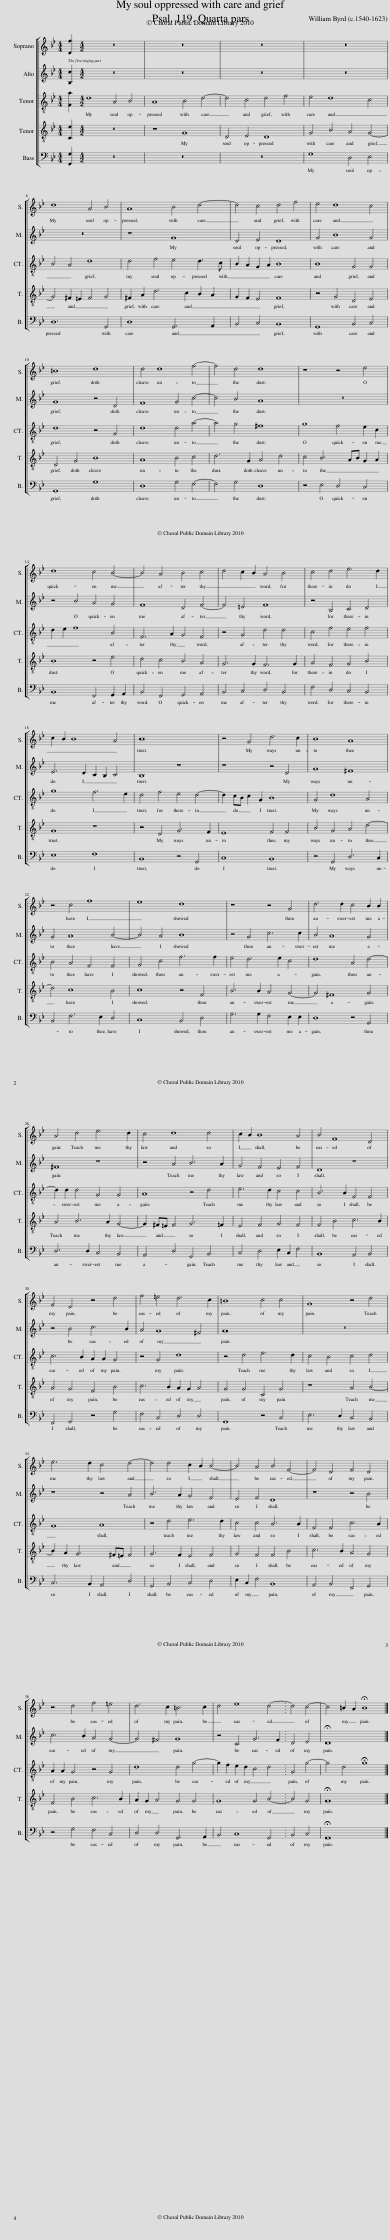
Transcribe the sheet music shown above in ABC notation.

X:1
%%score [ 1 2 3 4 5 ]
L:1/8
M:4/4
I:linebreak $
K:Bb
V:1 treble
V:2 treble
V:3 treble-8 transpose=-12
V:4 treble-8 transpose=-12
V:5 bass
V:1
 [Df]2 |[M:4/2] z16 | z16 | z16 | z16 |$ %5
 d8 A4 B4 | A8 B4 d4- | d4 c4 d4 f4 | e4 d8 c4 |$ =B8 d8 | %10
 d4 d8 f4- | f4 d4 d8 | z8 z4 e4 |$ d8 c4 B4- | B4 A4 B4 c4 | %15
 d4 c2 B2 A4 B4 | c4 d4 e6 d2 |$ c2 B2 B8 A4 | B16 | z4 G4 d6 c2 | %20
 B8 A8 |$ z4 c4 f8 | e8 d8 | z8 z4 G4 | d6 d2 c4 B2 B2 |$ %25
 A4 d4 e6 d2 | c4 d8 d4 | c2 B2 B8 A4 | B4 F8 D4 |$ F4 D4 z4 d4 | %30
 f4 =e4 d6 c2 | =B8 c4 c4 | G8 z4 d4 |$ e6 d2 c4 d4- | d4 d4 c2 B2 B4- | %35
 B4 A4 B4 F4- | F4 D4 F4 D4 |$ z4 d4 f4 =e4 | d6 c2 =B6 c2 | d4 e8 d4- | %40
 d4 c4- | c4 =B2 A2 !fermata!B8 |] %42
V:2
 [B,c]2 |[M:4/2] z16 | z16 | z16 | z16 |$ %5
 z16 | z8 G8 | D4 E4 D8 | G4 B8 G4 |$ G8 z4 D4 | %10
 F8 G4 c4- | c4 B4 A8 | z16 |$ z4 B4 A4 G4 | F8 D4 F4- | %15
 F4 =E4 F8 | z4 B,4 C4 D4 |$ E6 D2 C2 B,2 C4 | B,8 z8 | z8 z4 D4 | %20
 G8 ^F8 |$ G4 A8 B4- | B4 A4 B8 | z4 G4 c6 c2 | B4 A8 G4 |$ %25
 ^F8 z8 | z4 A4 B6 A2 | G4 F4 E4 F4 | D8 z8 |$ z4 B4 c6 B2 | %30
 A4 G8 ^F4 | G16 | z16 |$ z8 z4 A4 | B6 A2 G4 F4 | %35
 E4 F4 D8 | z8 z4 B4 |$ c6 B2 A4 G4- | G4 ^F4 G8 | z4 C4 G6 F2 | %40
 D4 E4 | !fermata!D16 |] %42
V:3
 [Fa]2 |[M:4/2] d8 A4 B4 | A8 B4 d4- | d4 c4 d4 f4 | e4 d8 c4 |$ %5
 B4 A4 d8 | d4 f4 e4 d3 c | B2 A2 G2 A2 B8 | B8 G4 G4 |$ d8 z4 G4 | %10
 d8 d4 a4- | a4 g4 ^f8 | g8 f4 e2 c2 |$ d2 e2 f8 B4 | F6 A2 G4 F4 | %15
 z4 G4 d4 d4 | c4 f4 e4 f4 |$ g8 f6 e2 | d4 f4 e4 d4- | d2 cB c2 G2 B8 | %20
 G4 d8 A4 |$ B4 A4 F4 F4 | G4 c4 f6 f2 | e4 d6 e2 c4 | d8 A4 d4- |$ %25
 d2 d2 d4 G4 G4 | A8 z4 d4 | e6 d2 c4 c4 | B6 B2 F4 F4 |$ c6 B2 A2 A2 G4 | %30
 z4 G4 d8 | z4 d4 e6 d2 | c4 B4 c4 d4 |$ G8 A8 | z4 d4 e6 d2 | %35
 c4 c4 B6 B2 | F4 F4 c6 B2 |$ A2 A2 G4 z4 G4 | d8 d4 g4- | g2 f2 e2 d2 c4 d4 | %40
 G4 g4- | g4 d4 !fermata!g8 |] %42
V:4
 [Ce]2 |[M:4/2] z16 | z8 G8 | D4 E4 D8 | G4 B4 A4 G4- |$ %5
 G4 ^F2 =E2 F4 G4 | ^F2 A2 d6 c2 B2 A2 | G2 F2 E4 F8 | z4 G4 D4 E4 |$ D4 G4 B8 | %10
 A8 B4 c4 | d6 G2 A4 d4 | c4 B6 AB G2 A2 |$ B8 z4 e4 | d4 c4 B4 A4 | %15
 G6 G2 F6 G2 | A4 F4 G4 B4 |$ G8 z8 | z4 D4 G6 F2 | E8 F4 F4 | %20
 B4 G4 A4 d4- |$ d4 c8 B4 | c8 z4 F4 | B6 B2 A4 G4- | G4 ^F8 G4 |$ %25
 A4 B6 A2 G4- | G2 ^F=E F4 G6 =F2 | E4 F4 G4 F4 | F4 B4 c6 B2 |$ A4 G4 F4 B4 | %30
 c6 B2 A2 G2 A4 | G4 G4 C4 G4 | z8 A4 B4- |$ B2 A2 G6 ^F=E F4 | G6 F2 E4 F4 | %35
 G4 F4 F4 B4 | c6 B2 A4 G4 |$ F4 B4 c6 B2 | A2 G2 A4 G4 G4 | G8 G4 B4- | %40
 B4 G4 | !fermata!G16 |] %42
V:5
 [F,,G,]2 |[M:4/2] z16 | z16 | z16 | G,8 D,4 E,4 |$ %5
 D,12 G,,4 | D,8 G,,6 A,,2 | B,,4 C,4 B,,8 | G,,8 B,,4 C,4 |$ G,,8 G,8 | %10
 D,8 G,4 F,4- | F,4 G,4 D,8 | z4 E,4 D,4 C,4 |$ B,,8 F,,4 G,,2 A,,2 | B,,4 F,,4 G,,4 A,,4 | %15
 B,,4 C,4 D,4 B,,4 | F,4 D,4 C,4 B,,4 |$ E,8 F,8 | B,,8 z4 G,,4 | C,8 B,,8 | %20
 z4 G,,4 D,6 C,2 |$ B,,4 F,6 E,2 D,4 | C,8 B,,4 D,4 | G,6 G,2 F,4 E,2 E,2 | D,8 z4 G,,4 |$ %25
 D,6 D,2 C,4 B,,4 | A,,4 D,4 G,,4 B,,4 | C,4 D,4 E,2 C,2 F,4 | B,,8 A,,4 B,,4 |$ F,,4 G,,4 z4 G,4 | %30
 F,4 C,4 D,4 D,4 | G,,8 z4 C,4 | E,6 D,2 C,4 B,,4 |$ C,6 B,,2 A,,4 D,4 | G,,4 B,,4 C,4 D,4 | %35
 E,2 C,2 F,4 B,,8 | A,,4 B,,4 F,,4 G,,4 |$ z4 G,4 F,4 C,4 | D,4 D,4 G,,6 A,,2 | B,,4 C,8 G,,4 | %40
 B,,4 C,4 | !fermata!G,,16 |] %42
